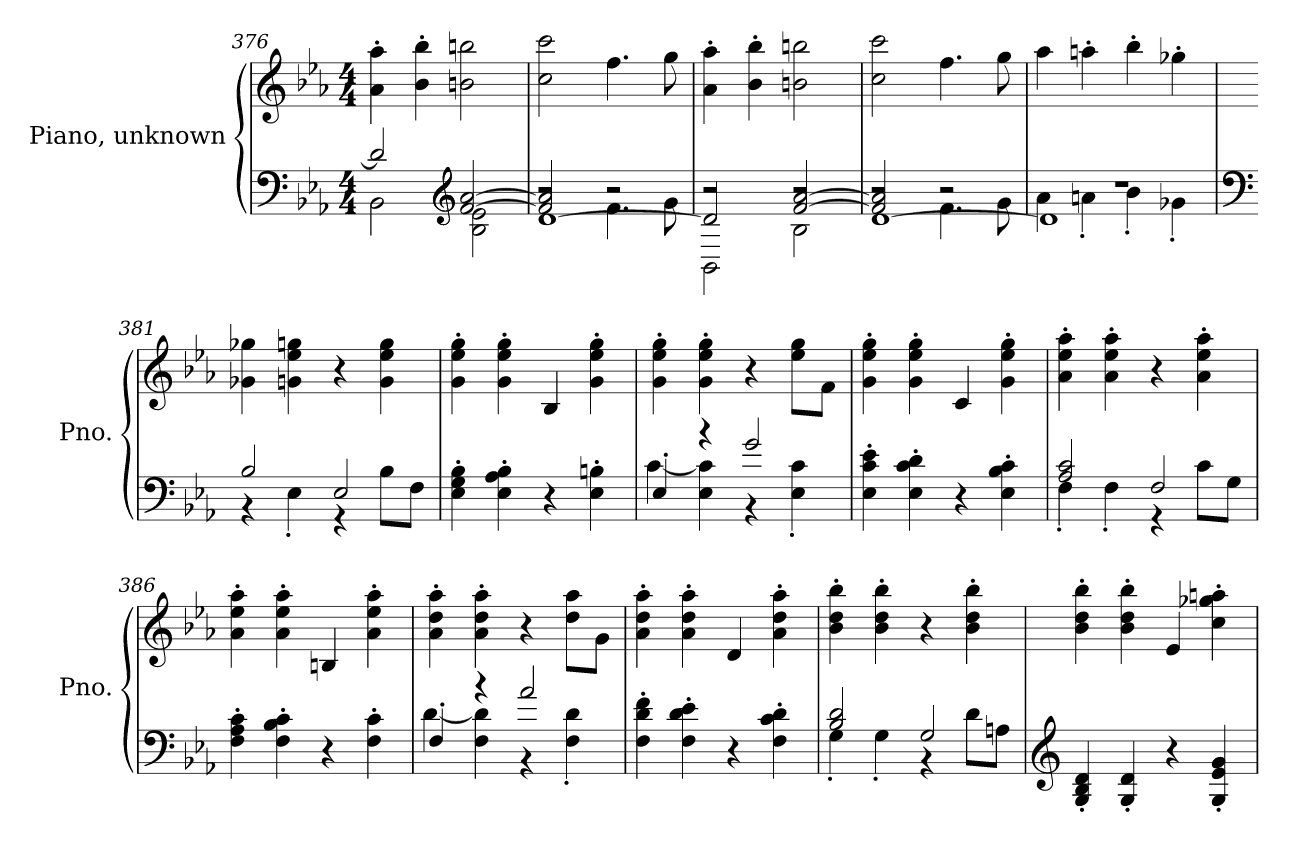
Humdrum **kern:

**kern	**kern
*part1	*part1
*staff2	*staff1
*I"Piano, unknown	*
*I'Pno.	*
*clefF4	*clefG2
*k[b-e-a-]	*k[b-e-a-]
*M4/4	*M4/4
=376	=376
*^	*
2d/]	2BB-\	4a-\' 4aa-\'
.	.	4b-\' 4bb-\'
*clefG2	*	*
[2f/ [2a-/	2B-\ 2e-\	2bn\ 2bbn\
=377	=377	=377
*	*^	*
2f/] 2a-/]	2r	[1d	2cc\ 2ccc\
2r	4.f\	.	4.ff\
.	8g\	.	8gg\
=378	=378	=378	=378
2r	2BB-\	2d/]	4a-\' 4aa-\'
.	.	.	4b-\' 4bb-\'
[2f/ [2a-/	2B-\	2r	2bn\ 2bbn\
=379	=379	=379	=379
2f/] 2a-/]	2r	[1d	2cc\ 2ccc\
2r	4.f\	.	4.ff\
.	8g\	.	8gg\
=380	=380	=380	=380
1r	4a-\	1d]	4aa-\
.	4an'\	.	4aan'\
.	4b-'\	.	4bb-'\
.	4g-X'\	.	4gg-X'\
*v	*v	*v	*
!!LO:LB:g=z
=381	=381
*clefF4	*
*^	*
2B-/	4r	4g-X\ 4gg-X\
.	4E-'\	4gn\ 4ee-\ 4ggn\
2E-/	4r	4r
.	8B-\L	4g\ 4ee-\ 4gg\
.	8F\J	.
*v	*v	*
=382	=382
4E-\' 4G\' 4B-\'	4g\' 4ee-\' 4gg\'
4E-\' 4A-\' 4B-\'	4g\' 4ee-\' 4gg\'
4r	4B-/
4E-\' 4Bn\'	4g\' 4ee-\' 4gg\'
=383	=383
*^	*
4E-'/	[4c\	4g\' 4ee-\' 4gg\'
4r	4E-\ 4c\]	4g\' 4ee-\' 4gg\'
2g/	4r	4r
.	4E-\' 4c\'	8ee-\ 8gg\L
.	.	8f\J
*v	*v	*
=384	=384
4E-\' 4c\' 4e-\'	4g\' 4ee-\' 4gg\'
4E-\' 4c\' 4d\'	4g\' 4ee-\' 4gg\'
4r	4c/
4E-\' 4B-\' 4c\'	4g\' 4ee-\' 4gg\'
=385	=385
*^	*
2A-/ 2c/	4F'\	4a-\' 4ee-\' 4aa-\'
.	4F'\	4a-\' 4ee-\' 4aa-\'
2F/	4r	4r
.	8c\L	4a-\' 4ee-\' 4aa-\'
.	8G\J	.
*v	*v	*
=386	=386
4F\' 4A-\' 4c\'	4a-\' 4ee-\' 4aa-\'
4F\' 4B-\' 4c\'	4a-\' 4ee-\' 4aa-\'
4r	4Bn/
4F\' 4c\'	4a-\' 4ee-\' 4aa-\'
!!LO:LB:g=z
=387	=387
*^	*
4F'/	[4d\	4a-\' 4dd\' 4aa-\'
4r	4F\ 4d\]	4a-\' 4dd\' 4aa-\'
2a-/	4r	4r
.	4F\' 4d\'	8dd\ 8aa-\L
.	.	8g\J
*v	*v	*
=388	=388
4F\' 4d\' 4f\'	4a-\' 4dd\' 4aa-\'
4F\' 4d\' 4e-\'	4a-\' 4dd\' 4aa-\'
4r	4d/
4F\' 4c\' 4d\'	4a-\' 4dd\' 4aa-\'
=389	=389
*^	*
2B-/ 2d/	4G'\	4b-\' 4dd\' 4bb-\'
.	4G'\	4b-\' 4dd\' 4bb-\'
2G/	4r	4r
.	8d\L	4b-\' 4dd\' 4bb-\'
.	8An\J	.
*v	*v	*
=390	=390
*clefG2	*
4G/' 4B-/' 4d/'	4b-\' 4dd\' 4bb-\'
4G/' 4d/'	4b-\' 4dd\' 4bb-\'
4r	4e-/
4G/' 4e-/' 4g/'	4cc\' 4gg-X\' 4aan\'
=	=
*-	*-
